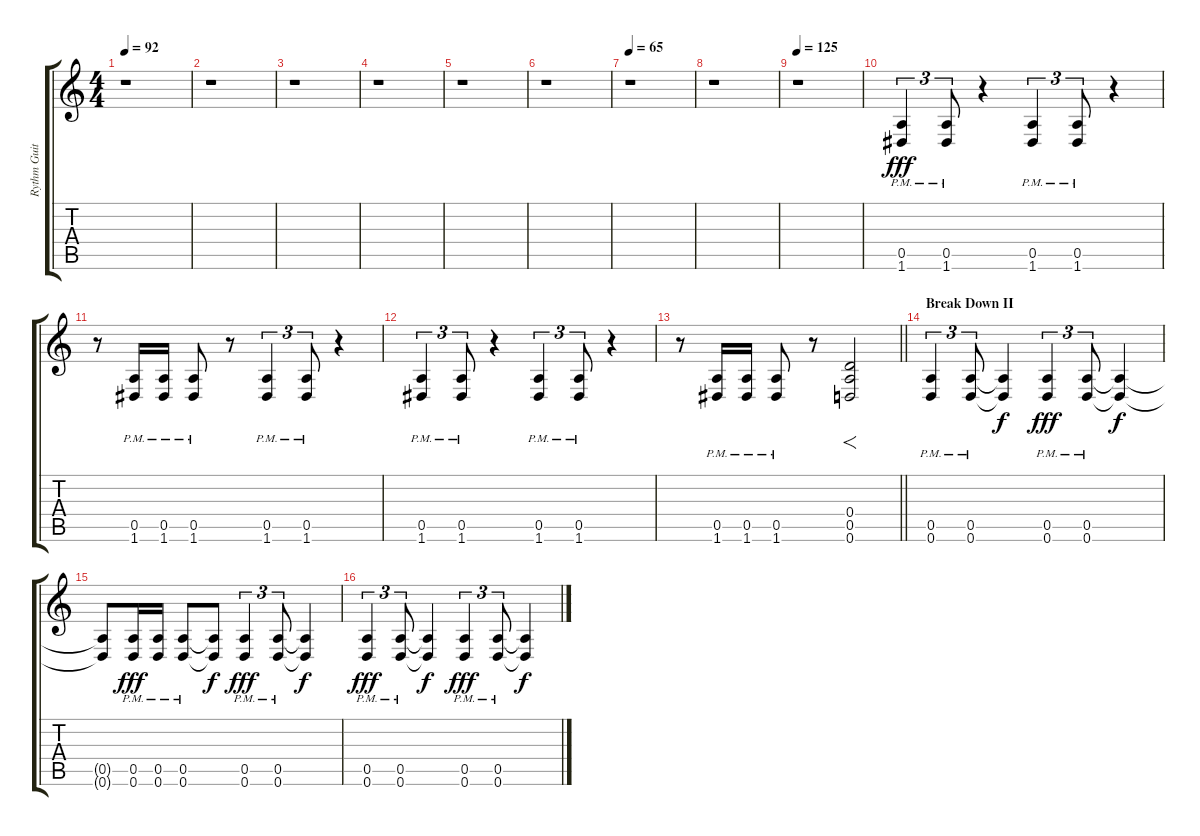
\track ("Rythm Guitar" "Rythm Guit") {instrument distortionguitar}
\staff {score tabs}
\tuning (E4 B3 G3 D3 A2 D2) {hide}
\ts (4 4)
\tempo 92
\clef g2
\ks c
r.1{dy f} |
r.1 |
r.1 |
r.1 |
r.1 |
r.1 |
\tempo 65
r.1 |
r.1 |
\tempo 125
r.1{volume 9} |
(0.5{pm} 1.6{pm}).4{tu (3 2) dy fff} (0.5{pm} 1.6{pm}).8{tu (3 2)} r.4 (0.5{pm} 1.6{pm}).4{tu (3 2)} (0.5{pm} 1.6{pm}).8{tu (3 2)} r.4 |
r.8 (0.5{pm} 1.6{pm}).16 (0.5{pm} 1.6{pm}).16 (0.5{pm} 1.6{pm}).8 r.8 (0.5{pm} 1.6{pm}).4{tu (3 2)} (0.5{pm} 1.6{pm}).8{tu (3 2)} r.4 |
(0.5{pm} 1.6{pm}).4{tu (3 2)} (0.5{pm} 1.6{pm}).8{tu (3 2)} r.4 (0.5{pm} 1.6{pm}).4{tu (3 2)} (0.5{pm} 1.6{pm}).8{tu (3 2)} r.4 |
\barLineRight lightlight
r.8 (0.5{pm} 1.6{pm}).16 (0.5{pm} 1.6{pm}).16 (0.5{pm} 1.6{pm}).8 r.8 (0.4 0.5 0.6).2{f volume 14} |
\section ("" "Break Down II")
(0.5{pm} 0.6{pm}).4{tu (3 2)} (0.5{pm} 0.6{pm}).8{tu (3 2)} (0.5{t} 0.6{t}).4{dy f} (0.5{pm} 0.6{pm}).4{tu (3 2) dy fff} (0.5{pm} 0.6{pm}).8{tu (3 2)} (0.5{t} 0.6{t}).4{dy f} |
(0.5{t} 0.6{t}).8 (0.5{pm} 0.6{pm}).16{dy fff} (0.5{pm} 0.6{pm}).16 (0.5{pm} 0.6{pm}).8 (0.5{t} 0.6{t}).8{dy f} (0.5{pm} 0.6{pm}).4{tu (3 2) dy fff} (0.5{pm} 0.6{pm}).8{tu (3 2)} (0.5{t} 0.6{t}).4{dy f} |
(0.5{pm} 0.6{pm}).4{tu (3 2) dy fff} (0.5{pm} 0.6{pm}).8{tu (3 2)} (0.5{t} 0.6{t}).4{dy f} (0.5{pm} 0.6{pm}).4{tu (3 2) dy fff} (0.5{pm} 0.6{pm}).8{tu (3 2)} (0.5{t} 0.6{t}).4{dy f}
